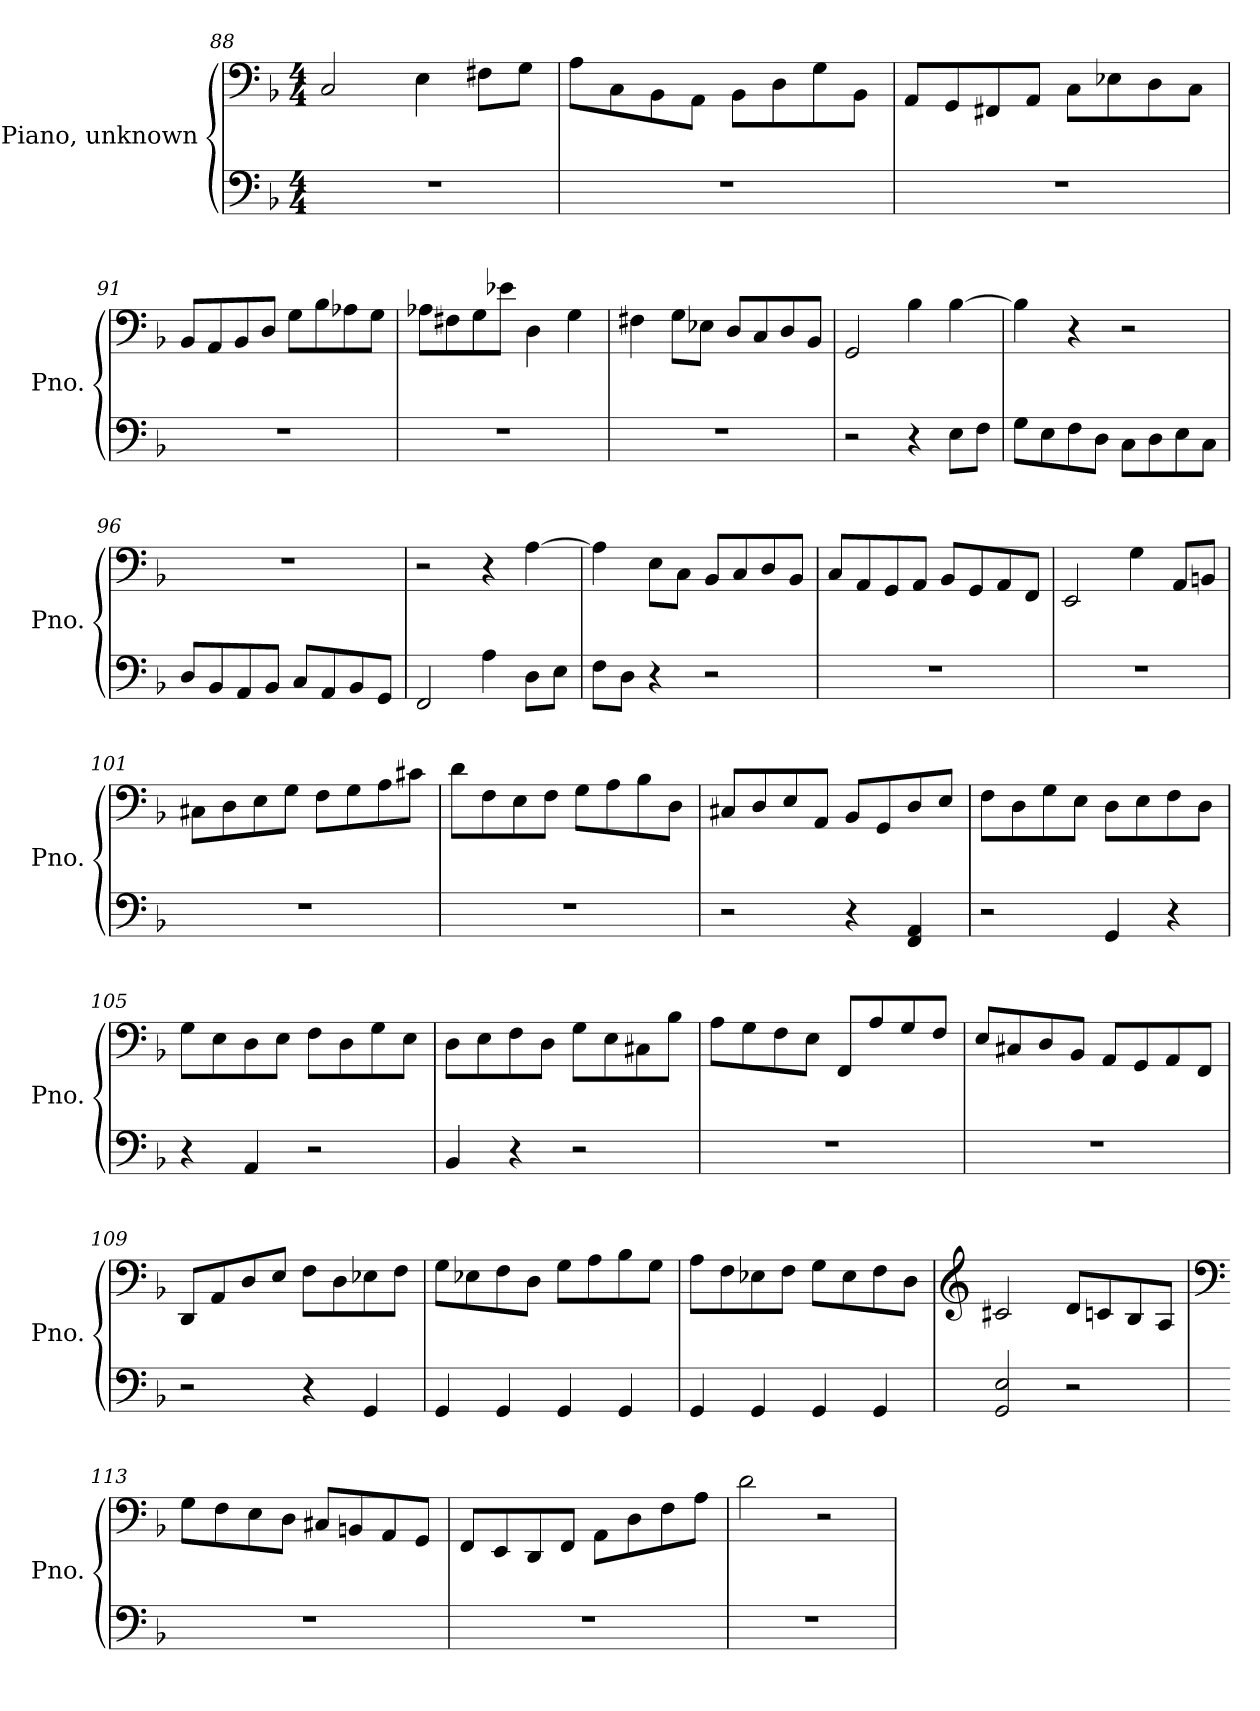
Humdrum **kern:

**kern	**kern
*part1	*part1
*staff2	*staff1
*I"Piano, unknown	*
*I'Pno.	*
*clefF4	*clefF4
*k[b-]	*k[b-]
*M4/4	*M4/4
=88	=88
1r	2C/
.	4E\
.	8F#X\L
.	8G\J
=89	=89
1r	8A\L
.	8C\
.	8BB-\
.	8AA\J
.	8BB-\L
.	8D\
.	8G\
.	8BB-\J
!!LO:LB:g=z
=90	=90
1r	8AA/L
.	8GG/
.	8FF#X/
.	8AA/J
.	8C\L
.	8E-X\
.	8D\
.	8C\J
=91	=91
1r	8BB-/L
.	8AA/
.	8BB-/
.	8D/J
.	8G\L
.	8B-\
.	8A-X\
.	8G\J
=92	=92
1r	8A-X\L
.	8F#X\
.	8G\
.	8e-X\J
.	4D\
.	4G\
=93	=93
1r	4F#X\
.	8G\L
.	8E-X\J
.	8D/L
.	8C/
.	8D/
.	8BB-/J
=94	=94
2r	2GG/
4r	4B-\
8E\L	[4B-\
8F\J	.
!!LO:PB:g=z
=95	=95
8G\L	4B-\]
8E\	.
8F\	4r
8D\J	.
8C\L	2r
8D\	.
8E\	.
8C\J	.
=96	=96
8D/L	1r
8BB-/	.
8AA/	.
8BB-/J	.
8C/L	.
8AA/	.
8BB-/	.
8GG/J	.
=97	=97
2FF/	2r
4A\	4r
8D\L	[4A\
8E\J	.
=98	=98
8F\L	4A\]
8D\J	.
4r	8E\L
.	8C\J
2r	8BB-/L
.	8C/
.	8D/
.	8BB-/J
=99	=99
1r	8C/L
.	8AA/
.	8GG/
.	8AA/J
.	8BB-/L
.	8GG/
.	8AA/
.	8FF/J
=100	=100
1r	2EE/
.	4G\
.	8AA/L
.	8BBn/J
!!LO:LB:g=z
=101	=101
1r	8C#X\L
.	8D\
.	8E\
.	8G\J
.	8F\L
.	8G\
.	8A\
.	8c#X\J
=102	=102
1r	8d\L
.	8F\
.	8E\
.	8F\J
.	8G\L
.	8A\
.	8B-\
.	8D\J
=103	=103
2r	8C#X/L
.	8D/
.	8E/
.	8AA/J
4r	8BB-/L
.	8GG/
4FF/ 4AA/	8D/
.	8E/J
=104	=104
2r	8F\L
.	8D\
.	8G\
.	8E\J
4GG/	8D\L
.	8E\
4r	8F\
.	8D\J
=105	=105
4r	8G\L
.	8E\
4AA/	8D\
.	8E\J
2r	8F\L
.	8D\
.	8G\
.	8E\J
!!LO:LB:g=z
=106	=106
4BB-/	8D\L
.	8E\
4r	8F\
.	8D\J
2r	8G\L
.	8E\
.	8C#X\
.	8B-\J
=107	=107
1r	8A\L
.	8G\
.	8F\
.	8E\J
.	8FF/L
.	8A/
.	8G/
.	8F/J
=108	=108
1r	8E/L
.	8C#X/
.	8D/
.	8BB-/J
.	8AA/L
.	8GG/
.	8AA/
.	8FF/J
=109	=109
2r	8DD/L
.	8AA/
.	8D/
.	8E/J
4r	8F\L
.	8D\
4GG/	8E-X\
.	8F\J
=110	=110
4GG/	8G\L
.	8E-X\
4GG/	8F\
.	8D\J
4GG/	8G\L
.	8A\
4GG/	8B-\
.	8G\J
!!LO:LB:g=z
=111	=111
4GG/	8A\L
.	8F\
4GG/	8E-X\
.	8F\J
4GG/	8G\L
.	8E-\
4GG/	8F\
.	8D\J
=112	=112
*	*clefG2
2GG/ 2E/	2c#X/
2r	8d/L
.	8cn/
.	8B-/
.	8A/J
=113	=113
*	*clefF4
1r	8G\L
.	8F\
.	8E\
.	8D\J
.	8C#X/L
.	8BBn/
.	8AA/
.	8GG/J
=114	=114
1r	8FF/L
.	8EE/
.	8DD/
.	8FF/J
.	8AA\L
.	8D\
.	8F\
.	8A\J
=115	=115
1r	2d\
.	2r
=	=
*-	*-
